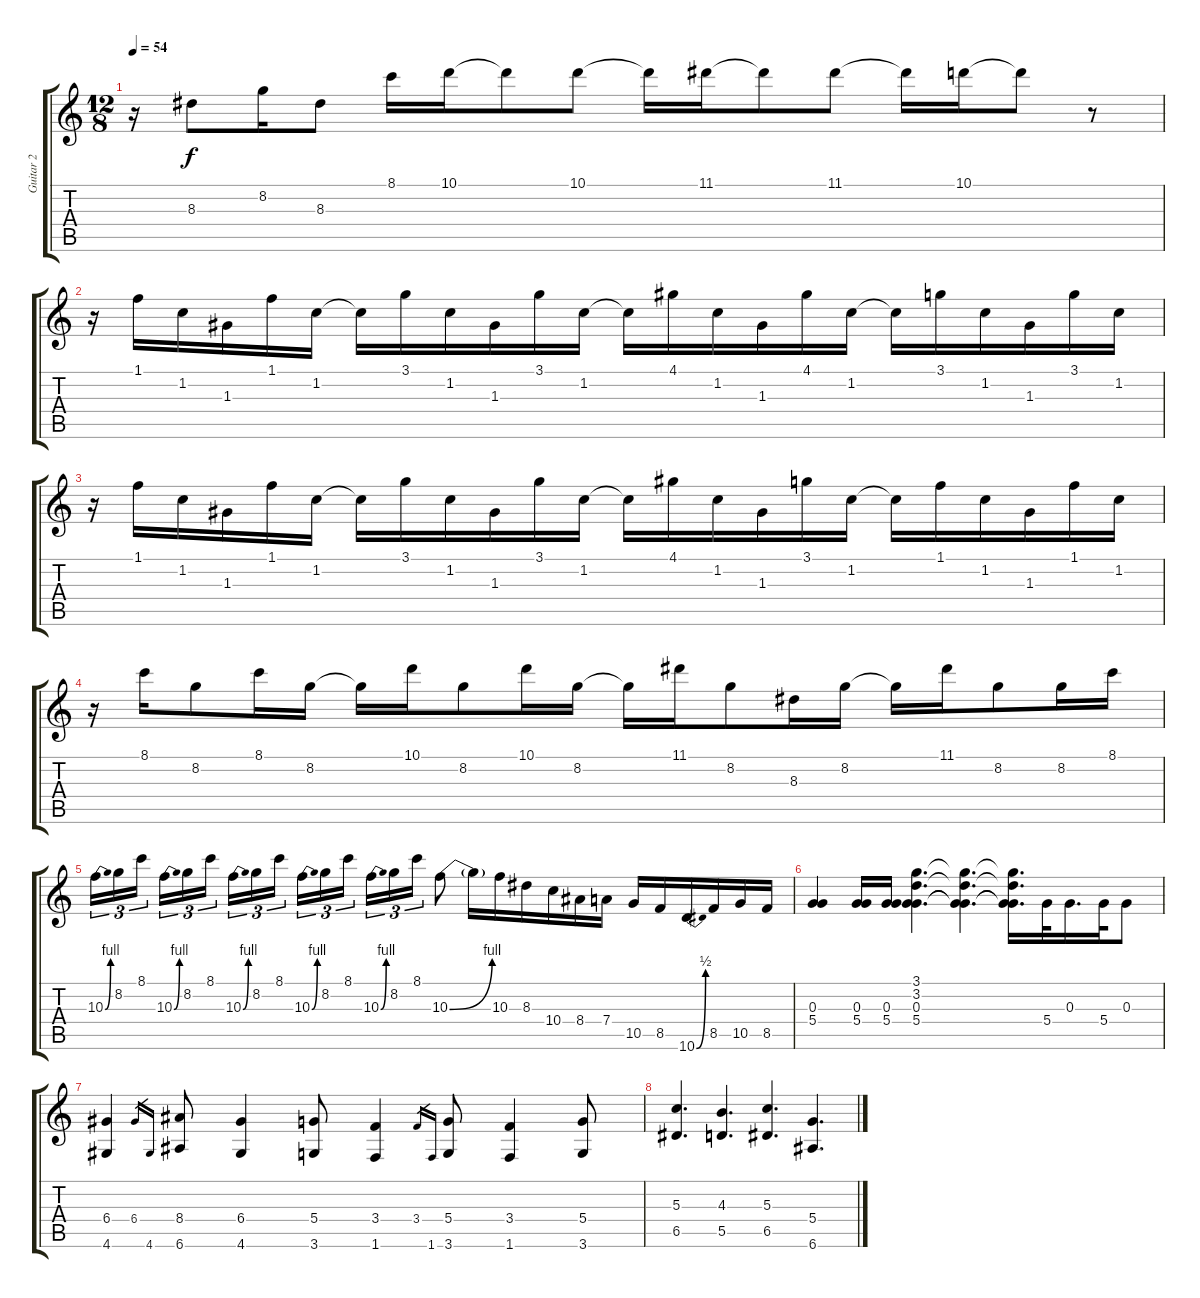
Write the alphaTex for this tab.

\track ("Guitar 2" "Guitar 2") {instrument electricguitarclean}
\staff {score tabs}
\tuning (E4 B3 G3 D3 A2 E2) {hide}
\ts (12 8)
\tempo 54
\clef g2
\ks c
r.16{dy f} 8.3.8 8.2.16 8.3.8 8.1.16 10.1.16 10.1{t}.8 10.1.8 10.1{t}.16 11.1.16 11.1{t}.8 11.1.8 11.1{t}.16 10.1.16 10.1{t}.8 r.8 |
r.16 1.1.16 1.2.16 1.3.16 1.1.16 1.2.16 1.2{t}.16 3.1.16 1.2.16 1.3.16 3.1.16 1.2.16 1.2{t}.16 4.1.16 1.2.16 1.3.16 4.1.16 1.2.16 1.2{t}.16 3.1.16 1.2.16 1.3.16 3.1.16 1.2.16 |
r.16 1.1.16 1.2.16 1.3.16 1.1.16 1.2.16 1.2{t}.16 3.1.16 1.2.16 1.3.16 3.1.16 1.2.16 1.2{t}.16 4.1.16 1.2.16 1.3.16 3.1.16 1.2.16 1.2{t}.16 1.1.16 1.2.16 1.3.16 1.1.16 1.2.16 |
r.16 8.1.16 8.2.8 8.1.16 8.2.16 8.2{t}.16 10.1.16 8.2.8 10.1.16 8.2.16 8.2{t}.16 11.1.16 8.2.8 8.3.16 8.2.16 8.2{t}.16 11.1.16 8.2.8 8.2.16 8.1.16 |
10.3{be (bend 0 0 60 4)}.16{tu (3 2)} 8.2.16{tu (3 2)} 8.1.16{tu (3 2) beam splitsecondary} 10.3{be (bend 0 0 60 4)}.16{tu (3 2)} 8.2.16{tu (3 2)} 8.1.16{tu (3 2) beam splitsecondary} 10.3{be (bend 0 0 60 4)}.16{tu (3 2)} 8.2.16{tu (3 2)} 8.1.16{tu (3 2)} 10.3{be (bend 0 0 60 4)}.16{tu (3 2)} 8.2.16{tu (3 2)} 8.1.16{tu (3 2) beam splitsecondary} 10.3{be (bend 0 0 60 4)}.16{tu (3 2)} 8.2.16{tu (3 2)} 8.1.16{tu (3 2)} 10.3{be (bend 0 0 60 4)}.8 10.3{t}.16 10.3.16 8.3.16 10.4.16 8.4.16 7.4.16 10.5.16 8.5.16 10.6{be (bend 0 0 60 2)}.16 8.5.16 10.5.16 8.5.16 |
(0.3 5.4).4 (0.3 5.4).16 (0.3 5.4).16 (3.1 3.2 0.3 5.4).4{d} (3.1{t} 3.2{t} 0.3{t} 5.4{t}).4{d} (3.1{t} 3.2{t} 0.3{t} 5.4{t}).16{d} 5.4.32 0.3.16{d} 5.4.32 0.3.8 |
(6.4 4.6).4 6.4.16{gr} 4.6.16{gr} (8.4 6.6).8 (6.4 4.6).4 (5.4 3.6).8 (3.4 1.6).4 3.4.16{gr} 1.6.16{gr} (5.4 3.6).8 (3.4 1.6).4 (5.4 3.6).8 |
(5.3 6.5).4{d} (4.3 5.5).4{d} (5.3 6.5).4{d} (5.4 6.6).4{d}
